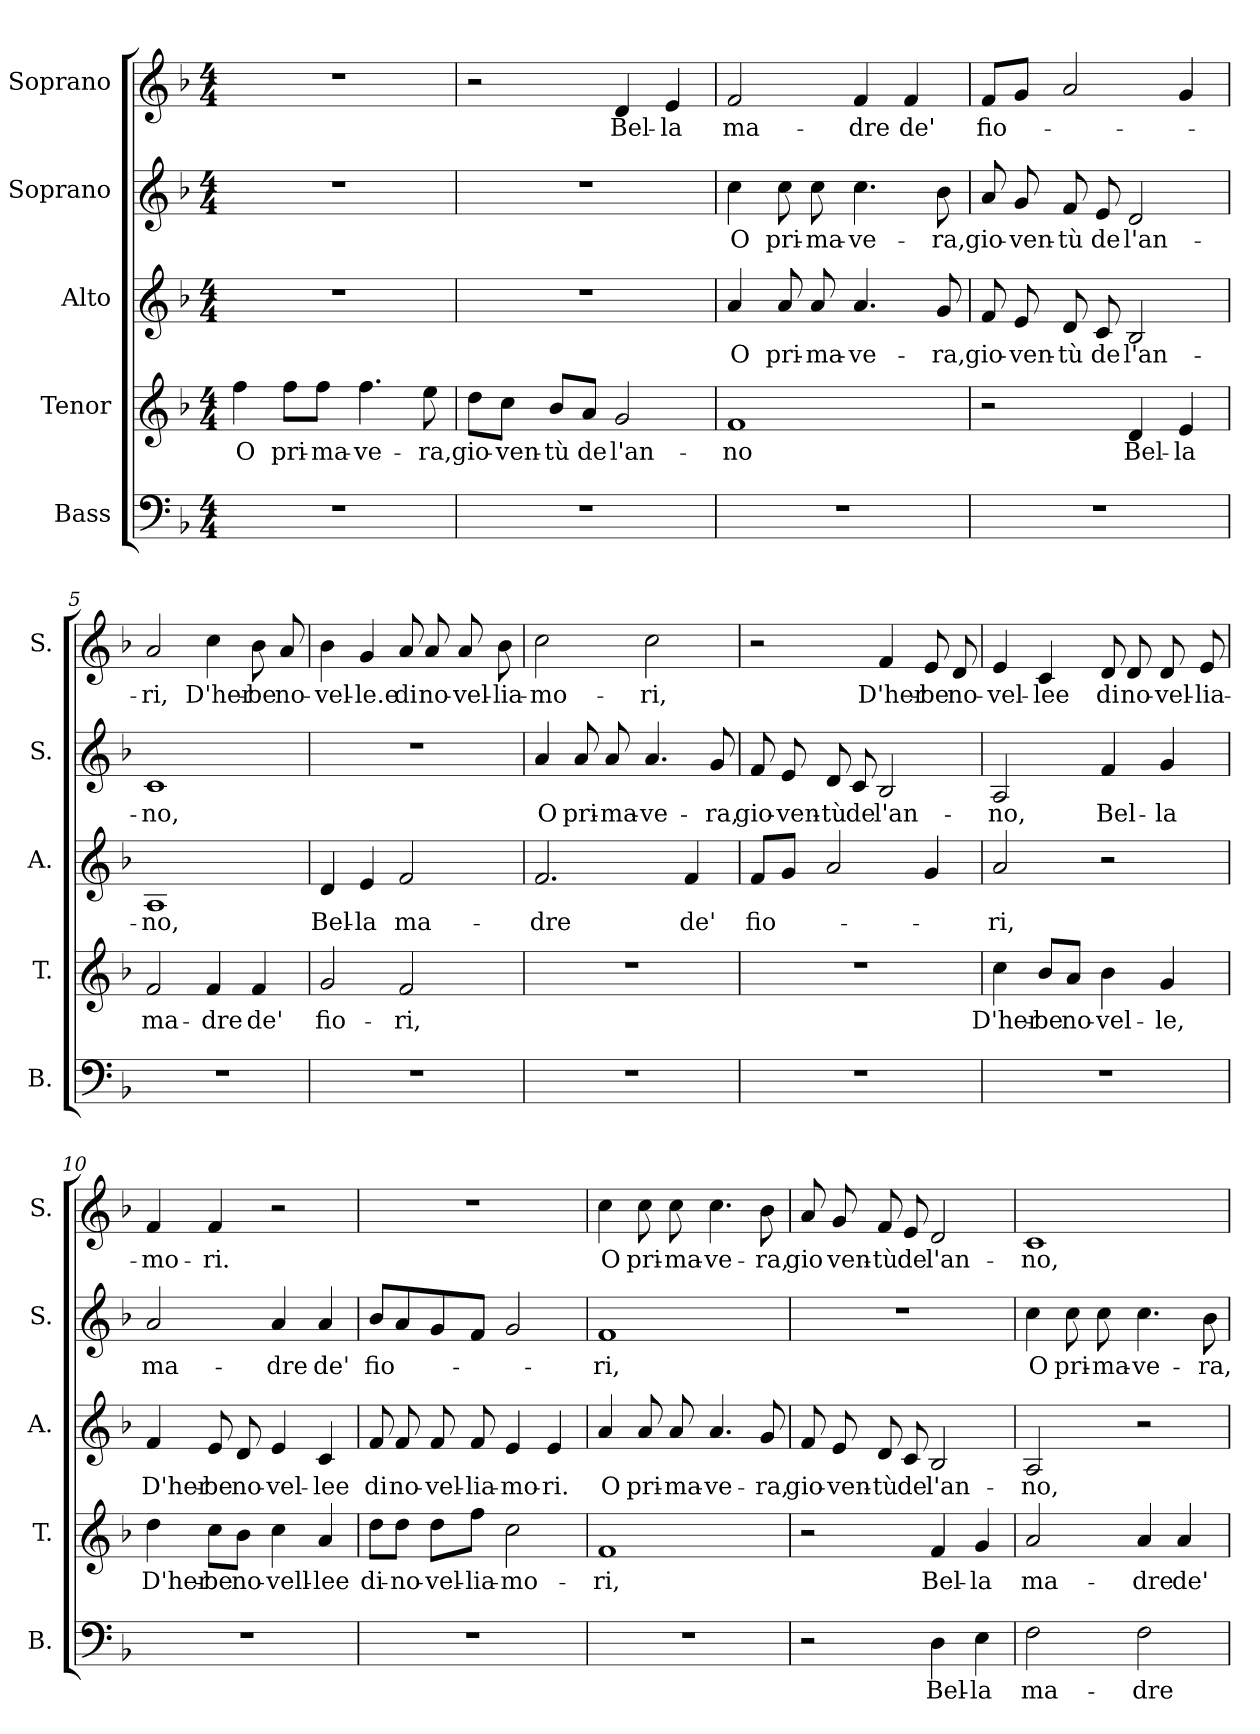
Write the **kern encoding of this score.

**kern	**text	**kern	**text	**kern	**text	**kern	**text	**kern	**text
*part5	*part5	*part4	*part4	*part3	*part3	*part2	*part2	*part1	*part1
*staff5	*staff5	*staff4	*staff4	*staff3	*staff3	*staff2	*staff2	*staff1	*staff1
*I"Bass	*	*I"Tenor	*	*I"Alto	*	*I"Soprano	*	*I"Soprano	*
*I'B.	*	*I'T.	*	*I'A.	*	*I'S.	*	*I'S.	*
*clefF4	*	*clefG2	*	*clefG2	*	*clefG2	*	*clefG2	*
*k[b-]	*	*k[b-]	*	*k[b-]	*	*k[b-]	*	*k[b-]	*
*M4/4	*	*M4/4	*	*M4/4	*	*M4/4	*	*M4/4	*
=1	=1	=1	=1	=1	=1	=1	=1	=1	=1
1r	.	4ff\	O	1r	.	1r	.	1r	.
.	.	8ff\L	pri-	.	.	.	.	.	.
.	.	8ff\J	-ma-	.	.	.	.	.	.
.	.	4.ff\	-ve-	.	.	.	.	.	.
.	.	8ee\	-ra,	.	.	.	.	.	.
=2	=2	=2	=2	=2	=2	=2	=2	=2	=2
1r	.	8dd\L	gio-	1r	.	1r	.	2r	.
.	.	8cc\J	-ven-	.	.	.	.	.	.
.	.	8b-/L	-tù	.	.	.	.	.	.
.	.	8a/J	de	.	.	.	.	.	.
.	.	2g/	l'an-	.	.	.	.	4d/	Bel-
.	.	.	.	.	.	.	.	4e/	-la
=3	=3	=3	=3	=3	=3	=3	=3	=3	=3
1r	.	1f	-no	4a/	O	4cc\	O	2f/	ma-
.	.	.	.	8a/	pri-	8cc\	pri-	.	.
.	.	.	.	8a/	-ma-	8cc\	-ma-	.	.
.	.	.	.	4.a/	-ve-	4.cc\	-ve-	4f/	-dre
.	.	.	.	.	.	.	.	4f/	de'
.	.	.	.	8g/	-ra,	8b-\	-ra,	.	.
=4	=4	=4	=4	=4	=4	=4	=4	=4	=4
1r	.	2r	.	8f/	gio-	8a/	gio-	8f/L	fio-
.	.	.	.	8e/	-ven-	8g/	-ven-	8g/J	.
.	.	.	.	8d/	-tù	8f/	-tù	2a/	.
.	.	.	.	8c/	de	8e/	de	.	.
.	.	4d/	Bel-	2B-/	l'an-	2d/	l'an-	.	.
.	.	4e/	-la	.	.	.	.	4g/	.
=5	=5	=5	=5	=5	=5	=5	=5	=5	=5
1r	.	2f/	ma-	1A	-no,	1c	-no,	2a/	-ri,
.	.	4f/	-dre	.	.	.	.	4cc\	D'her-
.	.	4f/	de'	.	.	.	.	8b-\	-be
.	.	.	.	.	.	.	.	8a/	no-
!!LO:LB:g=z
=6	=6	=6	=6	=6	=6	=6	=6	=6	=6
1r	.	2g/	fio-	4d/	Bel-	1r	.	4b-\	-vel-
.	.	.	.	4e/	-la	.	.	4g/	-le.e
.	.	2f/	-ri,	2f/	ma-	.	.	8a/	di
.	.	.	.	.	.	.	.	8a/	no-
.	.	.	.	.	.	.	.	8a/	-vel-
.	.	.	.	.	.	.	.	8b-\	-lia-
=7	=7	=7	=7	=7	=7	=7	=7	=7	=7
1r	.	1r	.	2.f/	-dre	4a/	O	2cc\	-mo-
.	.	.	.	.	.	8a/	pri-	.	.
.	.	.	.	.	.	8a/	-ma-	.	.
.	.	.	.	.	.	4.a/	-ve-	2cc\	-ri,
.	.	.	.	4f/	de'	.	.	.	.
.	.	.	.	.	.	8g/	-ra,	.	.
=8	=8	=8	=8	=8	=8	=8	=8	=8	=8
1r	.	1r	.	8f/L	fio-	8f/	gio-	2r	.
.	.	.	.	8g/J	.	8e/	-ven-	.	.
.	.	.	.	2a/	.	8d/	-tù	.	.
.	.	.	.	.	.	8c/	de	.	.
.	.	.	.	.	.	2B-/	l'an-	4f/	D'her-
.	.	.	.	4g/	.	.	.	8e/	-be
.	.	.	.	.	.	.	.	8d/	no-
=9	=9	=9	=9	=9	=9	=9	=9	=9	=9
1r	.	4cc\	D'her-	2a/	-ri,	2A/	-no,	4e/	-vel-
.	.	8b-/L	-be	.	.	.	.	4c/	-lee
.	.	8a/J	no-	.	.	.	.	.	.
.	.	4b-\	-vel-	2r	.	4f/	Bel-	8d/	di
.	.	.	.	.	.	.	.	8d/	no-
.	.	4g/	-le,	.	.	4g/	-la	8d/	-vel-
.	.	.	.	.	.	.	.	8e/	-lia-
!!LO:PB:g=z
=10	=10	=10	=10	=10	=10	=10	=10	=10	=10
1r	.	4dd\	D'her-	4f/	D'her-	2a/	ma-	4f/	-mo-
.	.	8cc\L	-be	8e/	-be	.	.	4f/	-ri.
.	.	8b-\J	no-	8d/	no-	.	.	.	.
.	.	4cc\	-vell-	4e/	-vel-	4a/	-dre	2r	.
.	.	4a/	-lee	4c/	-lee	4a/	de'	.	.
=11	=11	=11	=11	=11	=11	=11	=11	=11	=11
1r	.	8dd\L	di-	8f/	di	8b-/L	fio-	1r	.
.	.	8dd\J	-no-	8f/	no-	8a/	.	.	.
.	.	8dd\L	-vel-	8f/	-vel-	8g/	.	.	.
.	.	8ff\J	-lia-	8f/	-lia-	8f/J	.	.	.
.	.	2cc\	-mo-	4e/	-mo-	2g/	.	.	.
.	.	.	.	4e/	-ri.	.	.	.	.
=12	=12	=12	=12	=12	=12	=12	=12	=12	=12
1r	.	1f	-ri,	4a/	O	1f	-ri,	4cc\	O
.	.	.	.	8a/	pri-	.	.	8cc\	pri-
.	.	.	.	8a/	-ma-	.	.	8cc\	-ma-
.	.	.	.	4.a/	-ve-	.	.	4.cc\	-ve-
.	.	.	.	8g/	-ra,	.	.	8b-\	-ra,
=13	=13	=13	=13	=13	=13	=13	=13	=13	=13
2r	.	2r	.	8f/	gio-	1r	.	8a/	gio
.	.	.	.	8e/	-ven-	.	.	8g/	ven-
.	.	.	.	8d/	-tù	.	.	8f/	-tù
.	.	.	.	8c/	de	.	.	8e/	de
4D\	Bel-	4f/	Bel-	2B-/	l'an-	.	.	2d/	l'an-
4E\	-la	4g/	-la	.	.	.	.	.	.
=14	=14	=14	=14	=14	=14	=14	=14	=14	=14
2F\	ma-	2a/	ma-	2A/	-no,	4cc\	O	1c	-no,
.	.	.	.	.	.	8cc\	pri-	.	.
.	.	.	.	.	.	8cc\	-ma-	.	.
2F\	-dre	4a/	-dre	2r	.	4.cc\	-ve-	.	.
.	.	4a/	de'	.	.	.	.	.	.
.	.	.	.	.	.	8b-\	-ra,	.	.
=	=	=	=	=	=	=	=	=	=
*-	*-	*-	*-	*-	*-	*-	*-	*-	*-
